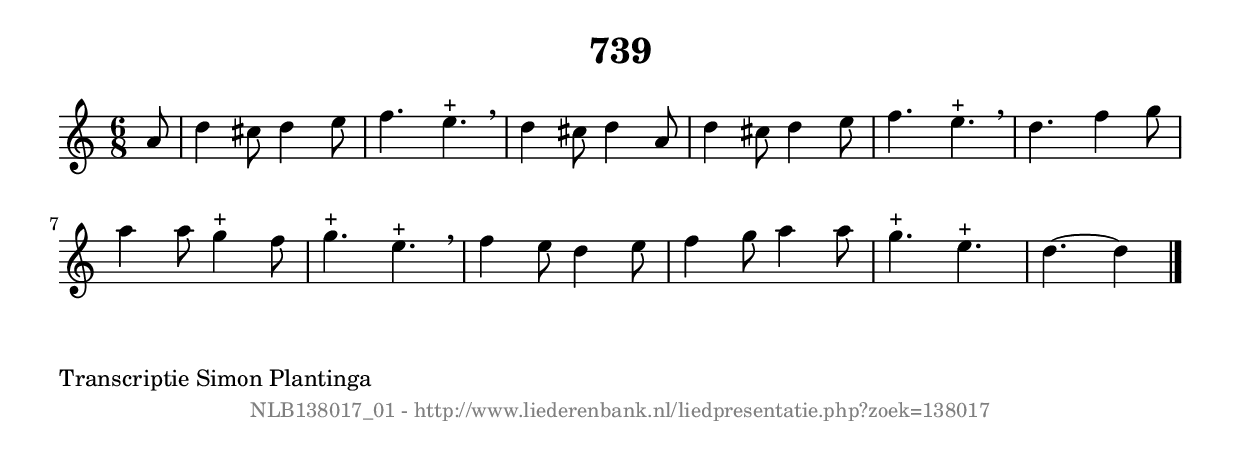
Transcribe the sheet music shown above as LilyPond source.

%
% produced by wce2krn 1.64 (7 June 2014)
%
\version"2.16"
#(append! paper-alist '(("long" . (cons (* 210 mm) (* 2000 mm)))))
#(set-default-paper-size "long")
sb = {\breathe}
mBreak = {\breathe }
bBreak = {\breathe }
x = {\once\override NoteHead #'style = #'cross }
gl=\glissando
itime={\override Staff.TimeSignature #'stencil = ##f }
ficta = {\once\set suggestAccidentals = ##t}
fine = {\once\override Score.RehearsalMark #'self-alignment-X = #1 \mark \markup {\italic{Fine}}}
dc = {\once\override Score.RehearsalMark #'self-alignment-X = #1 \mark \markup {\italic{D.C.}}}
dcf = {\once\override Score.RehearsalMark #'self-alignment-X = #1 \mark \markup {\italic{D.C. al Fine}}}
dcc = {\once\override Score.RehearsalMark #'self-alignment-X = #1 \mark \markup {\italic{D.C. al Coda}}}
ds = {\once\override Score.RehearsalMark #'self-alignment-X = #1 \mark \markup {\italic{D.S.}}}
dsf = {\once\override Score.RehearsalMark #'self-alignment-X = #1 \mark \markup {\italic{D.S. al Fine}}}
dsc = {\once\override Score.RehearsalMark #'self-alignment-X = #1 \mark \markup {\italic{D.S. al Coda}}}
pv = {\set Score.repeatCommands = #'((volta "1"))}
sv = {\set Score.repeatCommands = #'((volta "2"))}
tv = {\set Score.repeatCommands = #'((volta "3"))}
qv = {\set Score.repeatCommands = #'((volta "4"))}
xv = {\set Score.repeatCommands = #'((volta #f))}
\header{ tagline = ""
title = "739"
}
\score {{
\key d \dorian
\relative g'
{
\set melismaBusyProperties = #'()
\partial 32*4
\time 6/8
\tempo 4=120
\override Score.MetronomeMark #'transparent = ##t
\override Score.RehearsalMark #'break-visibility = #(vector #t #t #f)
a8 | d4 cis8 d4 e8 | f4. e4.^"+" \sb | d4 cis8 d4 a8 | d4 cis8 d4 e8 | f4. e4.^"+" | \mBreak \bar "|"
d4. f4 g8 | a4 a8 g4^"+" f8 | g4.^"+" e4.^"+" \sb | f4 e8 d4 e8 | f4 g8 a4 a8 | g4.^"+" e4.^"+" | d4.~ d4 \bar "|."
 }}
 \midi { }
 \layout {
            indent = 0.0\cm
}
}
\markup { \wordwrap-string #" 
Transcriptie Simon Plantinga
"}
\markup { \vspace #0 } \markup { \with-color #grey \fill-line { \center-column { \smaller "NLB138017_01 - http://www.liederenbank.nl/liedpresentatie.php?zoek=138017" } } }
